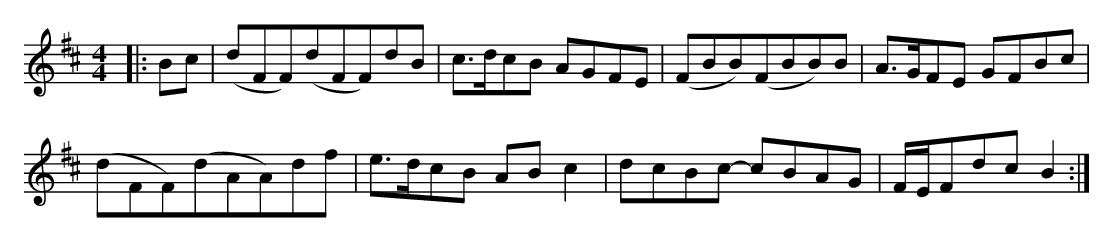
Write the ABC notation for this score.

X:1
M:4/4
K:Bmin
|:Bc|(dFF)(dFF)dB|c>dcB AGFE|(FBB)(FBB)B|A>GFE GFBc|
(dFF)(dAA)df|e>dcB ABc2|dcBc- cBAG|F/E/Fdc B2:|
